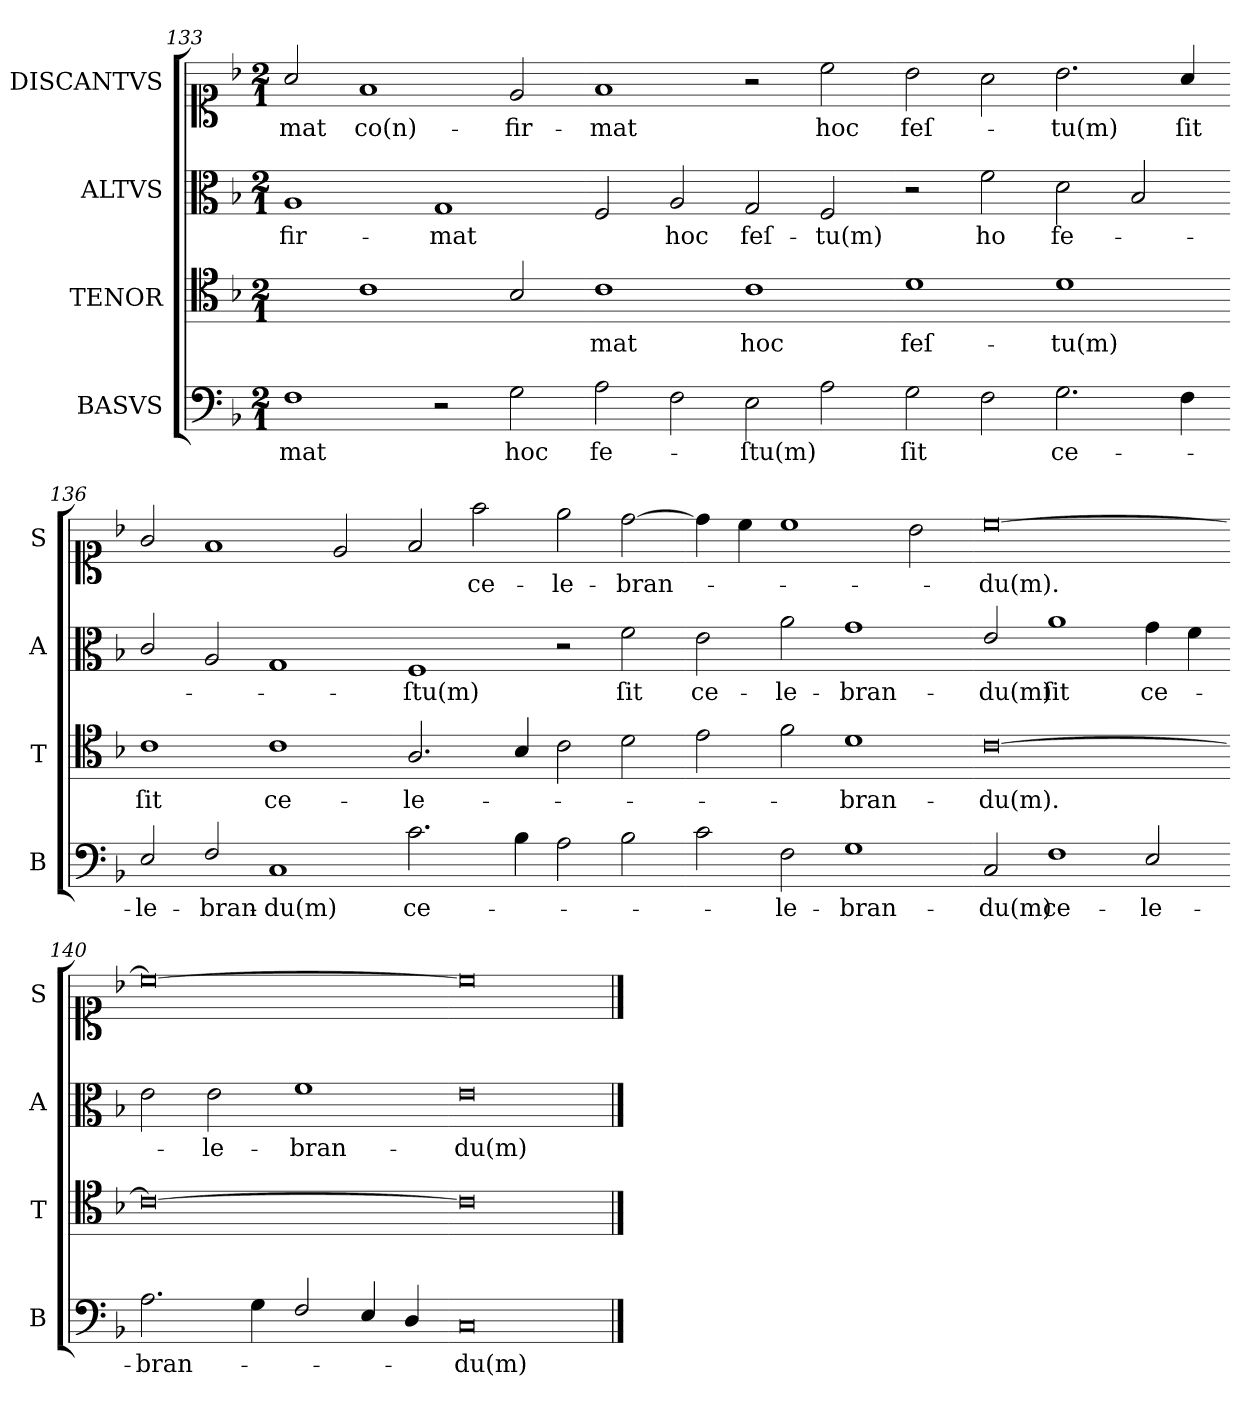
**kern	**text	**kern	**text	**kern	**text	**kern	**text
*part4	*part4	*part3	*part3	*part2	*part2	*part1	*part1
*staff4	*staff4	*staff3	*staff3	*staff2	*staff2	*staff1	*staff1
*I"BASVS	*	*I"TENOR	*	*I"ALTVS	*	*I"DISCANTVS	*
*I'B	*	*I'T	*	*I'A	*	*I'S	*
*clefF4	*	*clefC4	*	*clefC3	*	*clefC1	*
*k[b-]	*	*k[b-]	*	*k[b-]	*	*k[b-]	*
*M2/1	*	*M2/1	*	*M2/1	*	*M2/1	*
=133	=133	=133	=133	=133	=133	=133	=133
!	!	!	!	!	!LO:LY:i	!	!
1F	-mat	2ryy	.	1A	-fir-	2a/	-mat
!	!	!	!	!	!	!	!LO:LY:i
.	.	1c	.	.	.	1f	co(n)-
!	!	!	!	!	!LO:LY:i	!	!
2r	.	.	.	1G	-mat	.	.
!	!	!	!	!	!	!	!LO:LY:i
2G\	hoc	2B-/	.	.	.	2e/	-fir-
=134-	=134-	=134-	=134-	=134-	=134-	=134-	=134-
!	!	!	!	!	!	!	!LO:LY:i
2A\	fe-	1c	-mat	2F/	.	1f	-mat
2F\	.	.	.	2A/	hoc	.	.
2E\	-ſtu(m)	1c	hoc	2G/	feſ-	2r	.
2A\	.	.	.	2F/	-tu(m)	2cc\	hoc
=135-	=135-	=135-	=135-	=135-	=135-	=135-	=135-
2G\	ſit	1d	feſ-	2r	.	2b-\	feſ-
2F\	.	.	.	2f\	ho	2a\	.
2.G\	ce-	1d	-tu(m)	2d\	fe-	2.b-\	-tu(m)
.	.	.	.	2B-/	.	.	.
4F\	.	.	.	.	.	4a/	ſit
=136-	=136-	=136-	=136-	=136-	=136-	=136-	=136-
2E/	-le-	1c	ſit	2c/	.	2g/	.
2F/	-bran-	.	.	2A/	.	1f	.
1C	-du(m)	1c	ce-	1G	.	.	.
.	.	.	.	.	.	2e/	.
=137-	=137-	=137-	=137-	=137-	=137-	=137-	=137-
2.c\	ce-	2.A/	-le-	1F	-ſtu(m)	2f/	.
.	.	.	.	.	.	2ff\	ce-
4B-\	.	4B-/	.	.	.	.	.
2A\	.	2c\	.	2r	.	2ee\	-le-
2B-\	.	2d\	.	2f\	ſit	[2dd\	-bran-
=138-	=138-	=138-	=138-	=138-	=138-	=138-	=138-
2c\	.	2e\	.	2e\	ce-	4dd\]	.
.	.	.	.	.	.	4cc\	.
2F\	le-	2f\	.	2a\	-le-	1cc	.
1G	bran-	1d	bran-	1g	-bran-	.	.
.	.	.	.	.	.	2b-\	.
=139-	=139-	=139-	=139-	=139-	=139-	=139-	=139-
2C/	-du(m)	[0c	-du(m).	2e/	-du(m)	[0cc	-du(m).
!	!LO:LY:i	!	!	!	!LO:LY:i	!	!
1F	ce-	.	.	1a	ſit	.	.
!	!LO:LY:i	!	!	!	!LO:LY:i	!	!
2E/	-le-	.	.	4g\	ce-	.	.
.	.	.	.	4f\	.	.	.
=140-	=140-	=140-	=140-	=140-	=140-	=140-	=140-
!	!LO:LY:i	!	!	!	!	!	!
2.A\	-bran-	0c_	.	2e\	.	0cc_	.
!	!	!	!	!	!LO:LY:i	!	!
.	.	.	.	2e\	-le-	.	.
4G\	.	.	.	.	.	.	.
!	!	!	!	!	!LO:LY:i	!	!
2F/	.	.	.	1f	-bran-	.	.
4E/	.	.	.	.	.	.	.
4D/	.	.	.	.	.	.	.
=141-	=141-	=141-	=141-	=141-	=141-	=141-	=141-
!	!LO:LY:i	!	!	!	!LO:LY:i	!	!
0C	-du(m)	0c]	.	0e	-du(m)	0cc]	.
==	==	==	==	==	==	==	==
*-	*-	*-	*-	*-	*-	*-	*-
